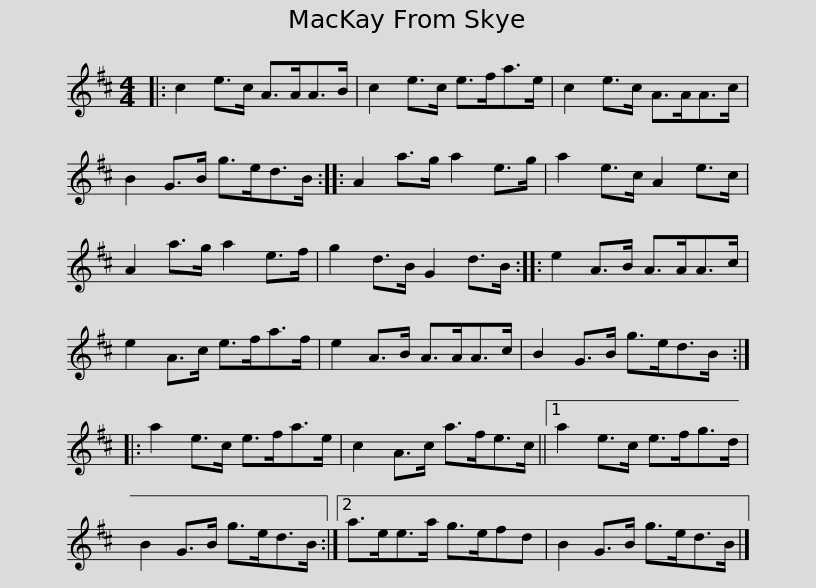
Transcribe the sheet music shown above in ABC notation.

X:1
L:1/8
M:4/4
I:linebreak $
K:D
V:1 treble
V:1
|: c2 e>c A>AA>B | c2 e>c e>fa>e | c2 e>c A>AA>c | B2 G>B g>ed>B :: A2 a>g a2 e>g |$ %5
 a2 e>c A2 e>c | A2 a>g a2 e>f | g2 d>B G2 d>B :: e2 A>B A>AA>c | e2 A>c e>fa>f |$ %10
 e2 A>B A>AA>c | B2 G>B g>ed>B :: a2 e>c e>fa>e | c2 A>c a>fe>c ||1 a2 e>c e>fg>d |$ %15
 B2 G>B g>ed>B :|2 a>ee>a g>efd | B2 G>B g>ed>B |] %18
